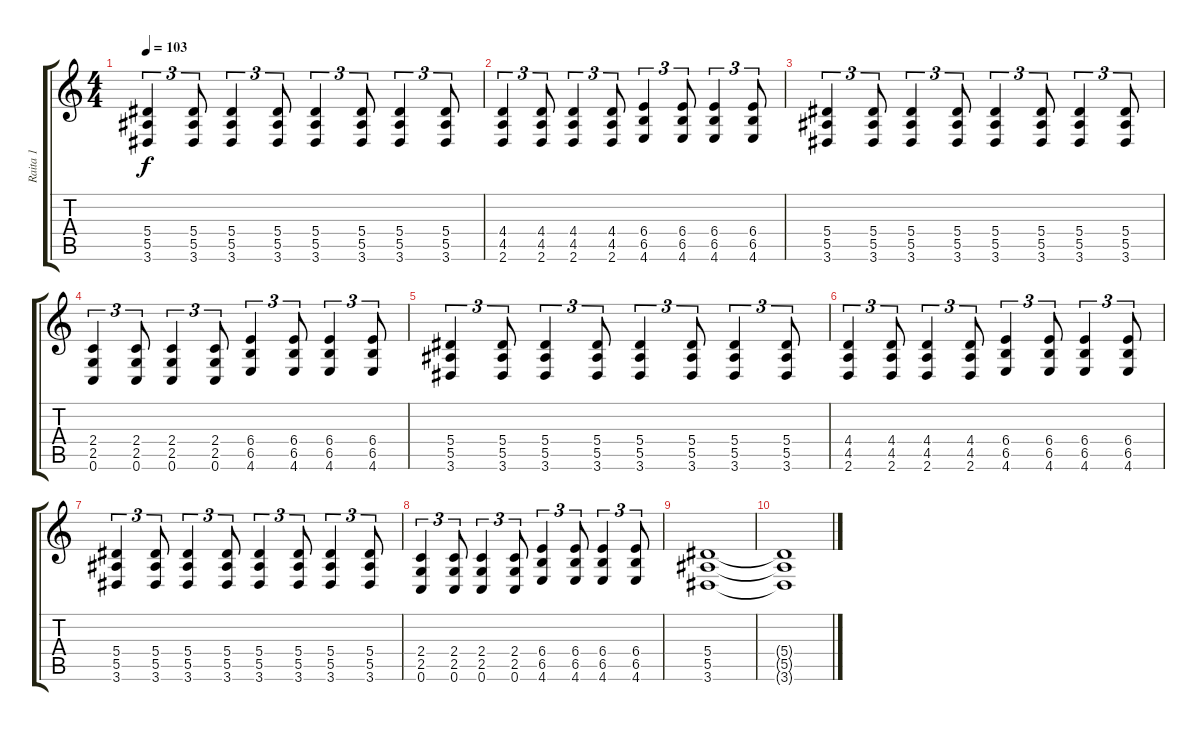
\track ("Raita 1" "Raita 1") {instrument distortionguitar}
\staff {score tabs}
\tuning (C4 G3 Eb3 Bb2 F2 C2) {hide}
\ts (4 4)
\tempo 103
\clef g2
\ks c
(5.4 5.5 3.6).4{tu (3 2) dy f} (5.4 5.5 3.6).8{tu (3 2)} (5.4 5.5 3.6).4{tu (3 2)} (5.4 5.5 3.6).8{tu (3 2)} (5.4 5.5 3.6).4{tu (3 2)} (5.4 5.5 3.6).8{tu (3 2)} (5.4 5.5 3.6).4{tu (3 2)} (5.4 5.5 3.6).8{tu (3 2)} |
(4.4 4.5 2.6).4{tu (3 2)} (4.4 4.5 2.6).8{tu (3 2)} (4.4 4.5 2.6).4{tu (3 2)} (4.4 4.5 2.6).8{tu (3 2)} (6.4 6.5 4.6).4{tu (3 2)} (6.4 6.5 4.6).8{tu (3 2)} (6.4 6.5 4.6).4{tu (3 2)} (6.4 6.5 4.6).8{tu (3 2)} |
(5.4 5.5 3.6).4{tu (3 2)} (5.4 5.5 3.6).8{tu (3 2)} (5.4 5.5 3.6).4{tu (3 2)} (5.4 5.5 3.6).8{tu (3 2)} (5.4 5.5 3.6).4{tu (3 2)} (5.4 5.5 3.6).8{tu (3 2)} (5.4 5.5 3.6).4{tu (3 2)} (5.4 5.5 3.6).8{tu (3 2)} |
(2.4 2.5 0.6).4{tu (3 2)} (2.4 2.5 0.6).8{tu (3 2)} (2.4 2.5 0.6).4{tu (3 2)} (2.4 2.5 0.6).8{tu (3 2)} (6.4 6.5 4.6).4{tu (3 2)} (6.4 6.5 4.6).8{tu (3 2)} (6.4 6.5 4.6).4{tu (3 2)} (6.4 6.5 4.6).8{tu (3 2)} |
(5.4 5.5 3.6).4{tu (3 2)} (5.4 5.5 3.6).8{tu (3 2)} (5.4 5.5 3.6).4{tu (3 2)} (5.4 5.5 3.6).8{tu (3 2)} (5.4 5.5 3.6).4{tu (3 2)} (5.4 5.5 3.6).8{tu (3 2)} (5.4 5.5 3.6).4{tu (3 2)} (5.4 5.5 3.6).8{tu (3 2)} |
(4.4 4.5 2.6).4{tu (3 2)} (4.4 4.5 2.6).8{tu (3 2)} (4.4 4.5 2.6).4{tu (3 2)} (4.4 4.5 2.6).8{tu (3 2)} (6.4 6.5 4.6).4{tu (3 2)} (6.4 6.5 4.6).8{tu (3 2)} (6.4 6.5 4.6).4{tu (3 2)} (6.4 6.5 4.6).8{tu (3 2)} |
(5.4 5.5 3.6).4{tu (3 2)} (5.4 5.5 3.6).8{tu (3 2)} (5.4 5.5 3.6).4{tu (3 2)} (5.4 5.5 3.6).8{tu (3 2)} (5.4 5.5 3.6).4{tu (3 2)} (5.4 5.5 3.6).8{tu (3 2)} (5.4 5.5 3.6).4{tu (3 2)} (5.4 5.5 3.6).8{tu (3 2)} |
(2.4 2.5 0.6).4{tu (3 2)} (2.4 2.5 0.6).8{tu (3 2)} (2.4 2.5 0.6).4{tu (3 2)} (2.4 2.5 0.6).8{tu (3 2)} (6.4 6.5 4.6).4{tu (3 2)} (6.4 6.5 4.6).8{tu (3 2)} (6.4 6.5 4.6).4{tu (3 2)} (6.4 6.5 4.6).8{tu (3 2)} |
(5.4 5.5 3.6).1 |
(5.4{t} 5.5{t} 3.6{t}).1
